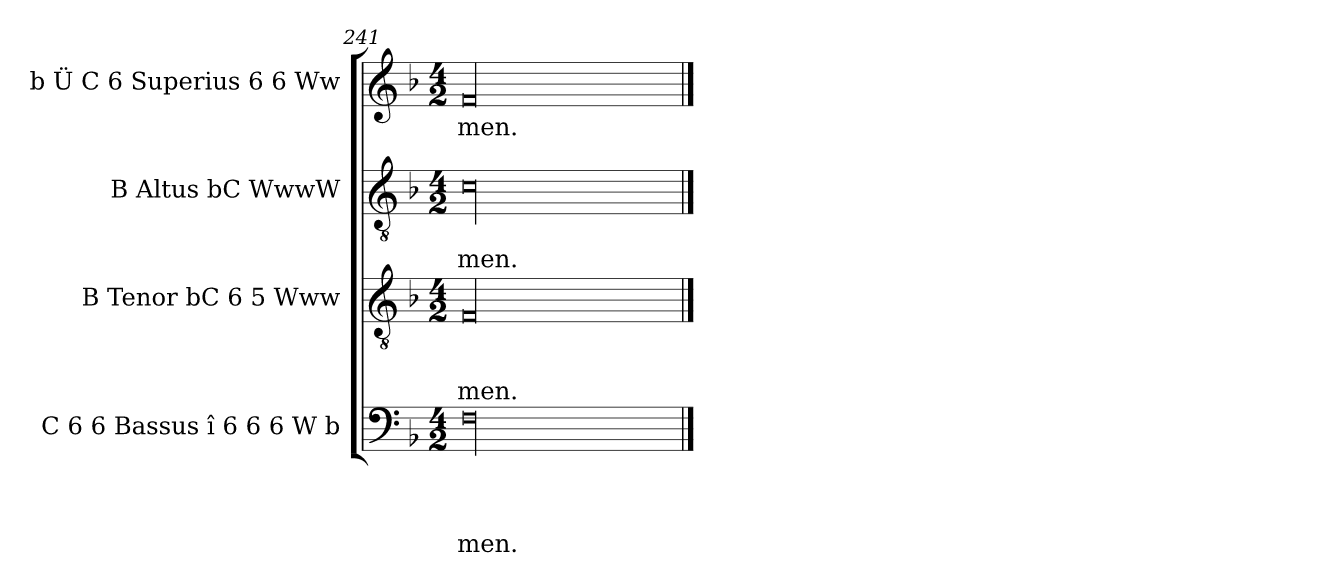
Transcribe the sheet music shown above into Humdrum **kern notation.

**kern	**text	**text	**text	**text	**kern	**text	**text	**text	**kern	**text	**text	**kern	**text
*part4	*part4	*part4	*part4	*part4	*part3	*part3	*part3	*part3	*part2	*part2	*part2	*part1	*part1
*staff4	*staff4	*staff4	*staff4	*staff4	*staff3	*staff3	*staff3	*staff3	*staff2	*staff2	*staff2	*staff1	*staff1
*I"C 6 6 Bassus î 6 6 6 W b	*	*	*	*	*I"B Tenor bC 6 5 Www	*	*	*	*I"B Altus bC WwwW	*	*	*I"b Ü C 6 Superius 6 6 Ww	*
*I'B.	*	*	*	*	*I'T.	*	*	*	*I'A.	*	*	*I'S.	*
*clefF4	*	*	*	*	*clefGv2	*	*	*	*clefGv2	*	*	*clefG2	*
*k[b-]	*	*	*	*	*k[b-]	*	*	*	*k[b-]	*	*	*k[b-]	*
*F:	*	*	*	*	*F:	*	*	*	*F:	*	*	*F:	*
*M4/2	*	*	*	*	*M4/2	*	*	*	*M4/2	*	*	*M4/2	*
=241	=241	=241	=241	=241	=241	=241	=241	=241	=241	=241	=241	=241	=241
!	!	!	!	!LO:LY:b	!	!	!	!LO:LY:b	!	!	!LO:LY:b	!	!LO:LY:b
00F	.	.	.	-men.	00F	.	.	-men.	00c	.	-men.	00f	-men.
==	==	==	==	==	==	==	==	==	==	==	==	==	==
*-	*-	*-	*-	*-	*-	*-	*-	*-	*-	*-	*-	*-	*-
